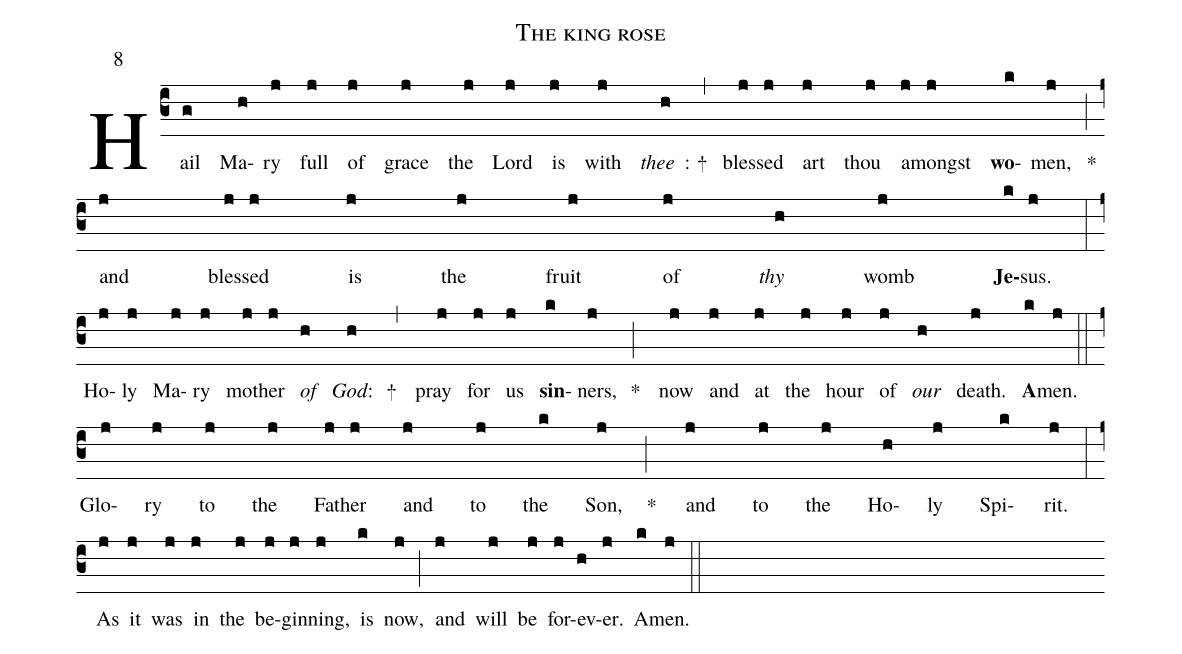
name:The king rose;
mode:8;
%%
Hail(g) Ma(h)ry(j) full(j) of(j) grace(j) the(j) Lord(j) is(j) with(j) <i>thee</i>(h): + (,)
bles(j)sed(j) art(j) thou(j) a(j)mongst(j) <b>wo</b>-(k)men,(j) * (;)
and(j) bles(j)sed(j) is(j) the(j) fruit(j) of(j) <i>thy</i>(h) womb(j) <b>Je-</b>(k)sus.(j) (:z)
Ho(j)ly(j) Ma(j)ry(j) mo(j)ther(j) <i>of</i>(h) <i>God</i>:(h) + (,)
pray(j) for(j) us(j) <b>sin</b>-(k)ners,(j) * (;)
now(j) and(j) at(j) the(j) hour(j) of(j) <i>our</i>(h) death.(j) <b>A</b>(k)men.(j) (::z)
Glo(j)ry(j) to(j) the(j) Fa(j)ther(j) and(j) to(j) the(k) Son,(j) * (;)
and(j) to(j) the(j) Ho(h)ly(j) Spi(k)rit.(j) (:z)
As(j) it(j) was(j) in(j) the(j) be(j)gin(j)ning,(j) is(k) now,(j) (;)
and(j) will(j) be(j) for(j)ev(h)er.(j) A(k)men.(j) (::z)
